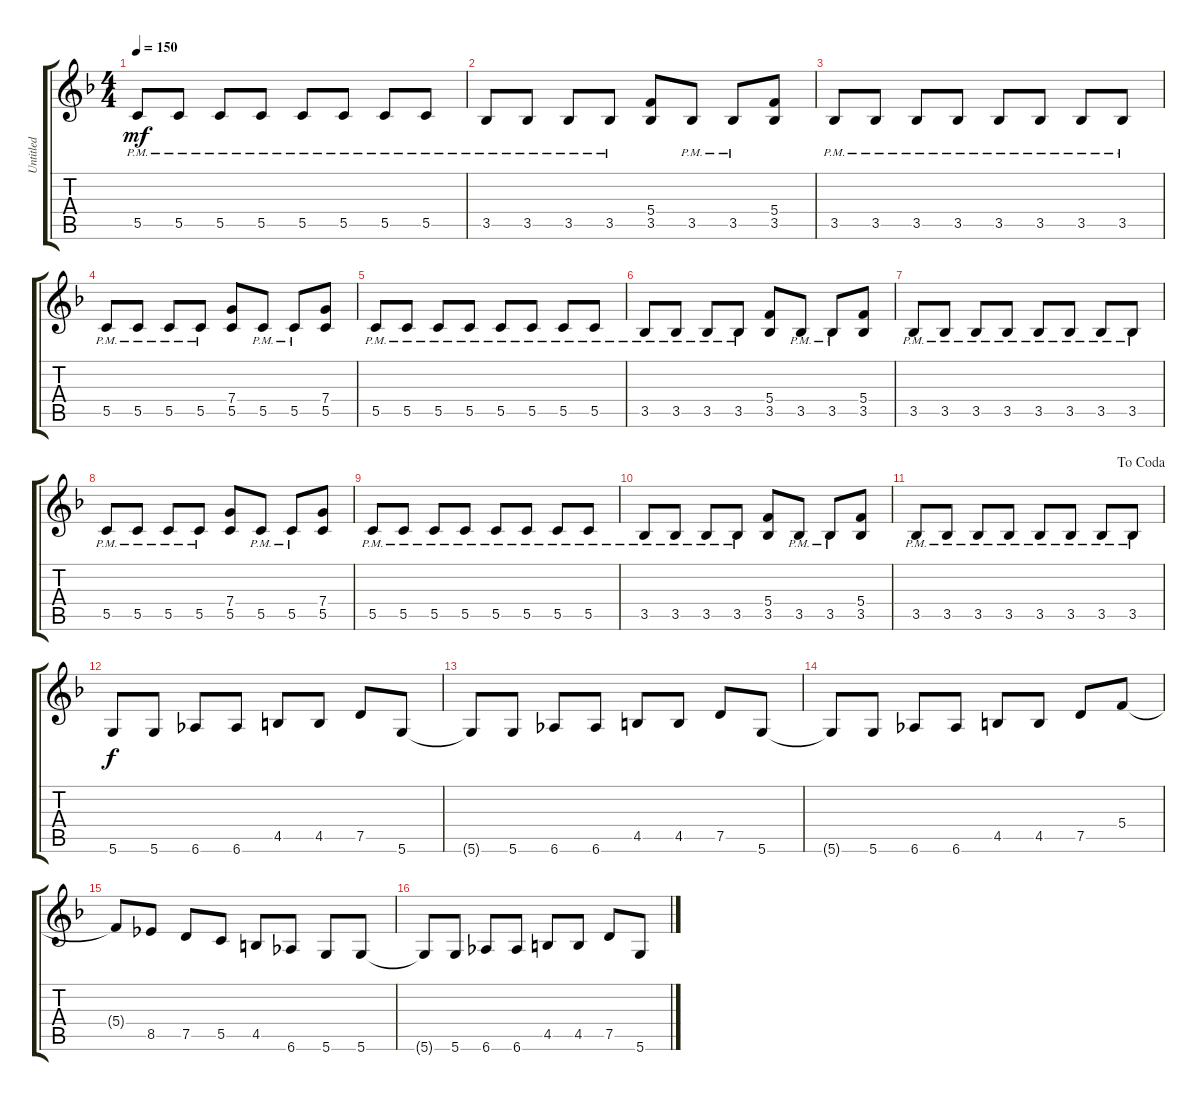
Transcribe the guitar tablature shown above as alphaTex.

\track ("Untitled" "Untitled") {instrument distortionguitar}
\staff {score tabs}
\tuning (D4 A3 F3 C3 G2 D2) {hide}
\ts (4 4)
\tempo 150
\clef g2
\ks f
5.5{pm}.8{dy mf} 5.5{pm}.8 5.5{pm}.8 5.5{pm}.8 5.5{pm}.8 5.5{pm}.8 5.5{pm}.8 5.5{pm}.8 |
3.5{pm}.8 3.5{pm}.8 3.5{pm}.8 3.5{pm}.8 (5.4 3.5).8 3.5{pm}.8 3.5{pm}.8 (5.4 3.5).8 |
3.5{pm}.8 3.5{pm}.8 3.5{pm}.8 3.5{pm}.8 3.5{pm}.8 3.5{pm}.8 3.5{pm}.8 3.5{pm}.8 |
5.5{pm}.8 5.5{pm}.8 5.5{pm}.8 5.5{pm}.8 (7.4 5.5).8 5.5{pm}.8 5.5{pm}.8 (7.4 5.5).8 |
5.5{pm}.8 5.5{pm}.8 5.5{pm}.8 5.5{pm}.8 5.5{pm}.8 5.5{pm}.8 5.5{pm}.8 5.5{pm}.8 |
3.5{pm}.8 3.5{pm}.8 3.5{pm}.8 3.5{pm}.8 (5.4 3.5).8 3.5{pm}.8 3.5{pm}.8 (5.4 3.5).8 |
3.5{pm}.8 3.5{pm}.8 3.5{pm}.8 3.5{pm}.8 3.5{pm}.8 3.5{pm}.8 3.5{pm}.8 3.5{pm}.8 |
5.5{pm}.8 5.5{pm}.8 5.5{pm}.8 5.5{pm}.8 (7.4 5.5).8 5.5{pm}.8 5.5{pm}.8 (7.4 5.5).8 |
5.5{pm}.8 5.5{pm}.8 5.5{pm}.8 5.5{pm}.8 5.5{pm}.8 5.5{pm}.8 5.5{pm}.8 5.5{pm}.8 |
3.5{pm}.8 3.5{pm}.8 3.5{pm}.8 3.5{pm}.8 (5.4 3.5).8 3.5{pm}.8 3.5{pm}.8 (5.4 3.5).8 |
\jump dacoda
3.5{pm}.8 3.5{pm}.8 3.5{pm}.8 3.5{pm}.8 3.5{pm}.8 3.5{pm}.8 3.5{pm}.8 3.5{pm}.8 |
5.6.8{dy f} 5.6.8 6.6.8 6.6.8 4.5.8 4.5.8 7.5.8 5.6.8 |
5.6{t}.8 5.6.8 6.6.8 6.6.8 4.5.8 4.5.8 7.5.8 5.6.8 |
5.6{t}.8 5.6.8 6.6.8 6.6.8 4.5.8 4.5.8 7.5.8 5.4.8 |
5.4{t}.8 8.5.8 7.5.8 5.5.8 4.5.8 6.6.8 5.6.8 5.6.8 |
5.6{t}.8 5.6.8 6.6.8 6.6.8 4.5.8 4.5.8 7.5.8 5.6.8
